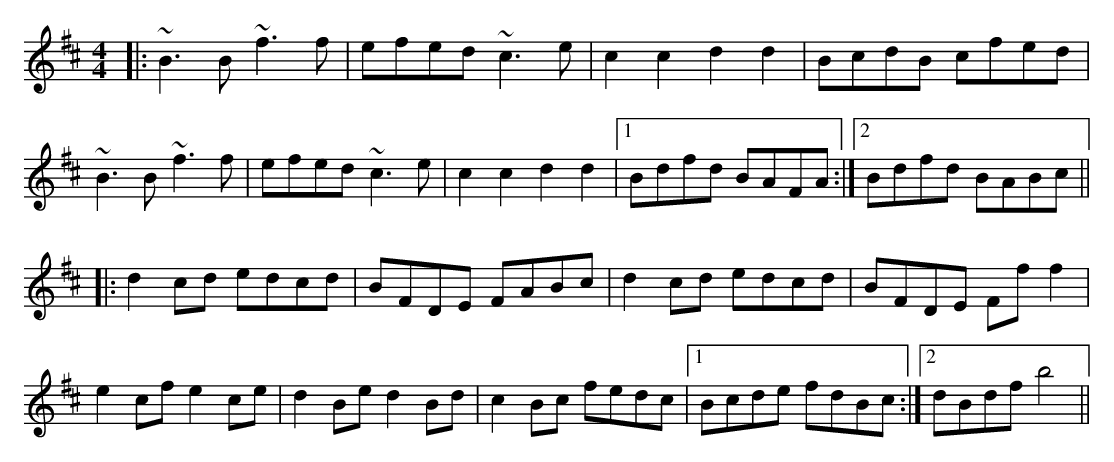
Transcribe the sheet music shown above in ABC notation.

X:1
M:4/4
K:Bmin
|:~B3B ~f3f|efed ~c3e|c2c2 d2d2|BcdB cfed|
~B3B ~f3f|efed ~c3e|c2c2 d2d2|1 Bdfd BAFA:|2 Bdfd BABc||
|:d2cd edcd|BFDE FABc|d2cd edcd|BFDE Fff2|
e2cf e2ce|d2Be d2Bd|c2Bc fedc|1 Bcde fdBc:|2 dBdf b4||
